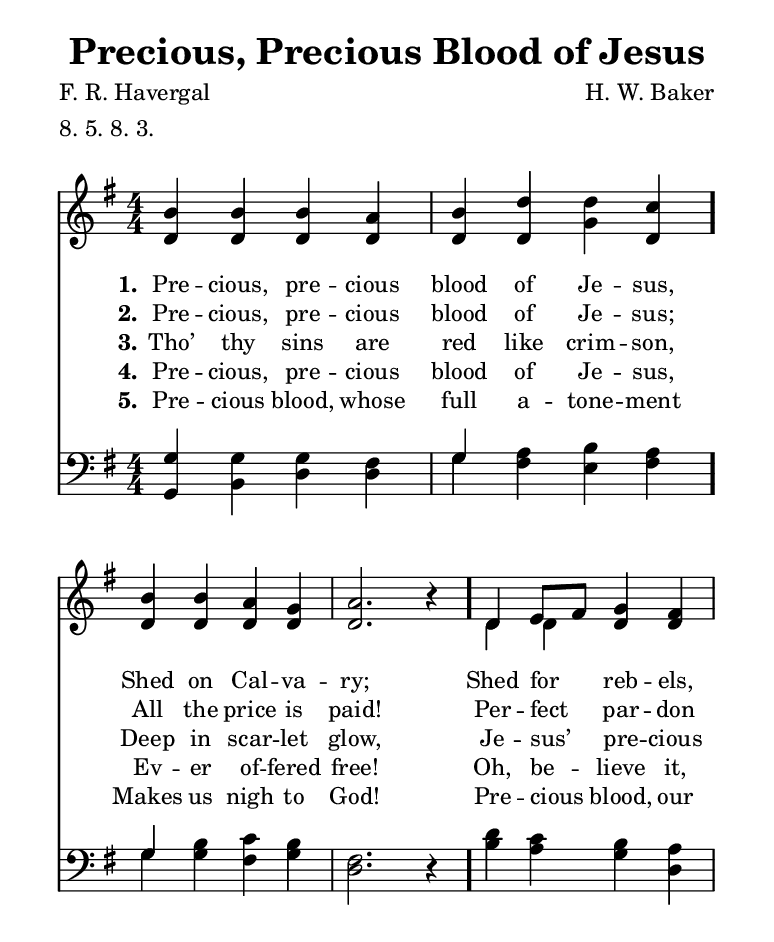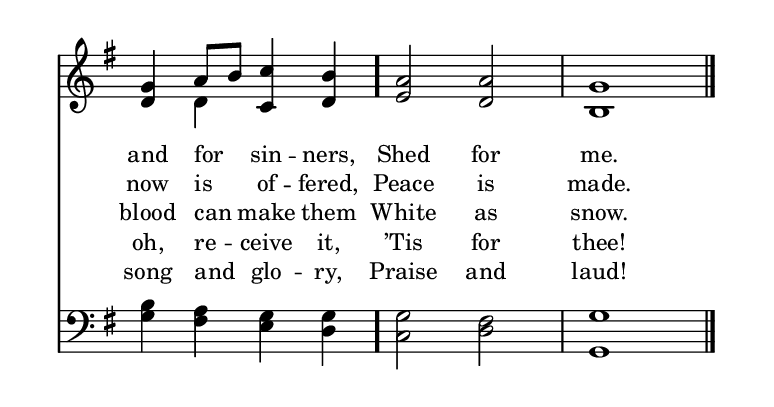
\include "common/global.ily"
\paper {
  \include "common/paper.ily"
  ragged-bottom = ##t
  ragged-last-bottom = ##t
  systems-per-page = #(cond (is-eogsized 2) (#t #f))
}

\header{
  %gospel
  hymnnumber = "31"
  title = "Precious, Precious Blood of Jesus"
  tunename = "Stephanos"
  meter = "8. 5. 8. 3."
  poet = "F. R. Havergal"
  composer = "H. W. Baker"
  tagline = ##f
}

% for fermata in MIDI
ta = { \tempo 4=90 }
tb = { \tempo 4=45 }

patternAA = { c4 }
patternAB = { c4 c8[ c8] c4 c4 }

patternBA = { c4 c4 c4 c4 | c2. c4 }

patternCA = { c2 c2 | c1 }

global = {
  \include "common/overrides.ily"
  \override Staff.TimeSignature.style = #'numbered
  \time 4/4
  \override Score.MetronomeMark.transparent = ##t % hide all fermata changes too
  \ta
  \key g \major
  \autoBeamOff
}

notesSoprano = {
\global
\relative c'' {

  \changePitch \patternAA { b b b a        | b d d c   }
  \changePitch \patternBA { b b a g        | a r       }
  \changePitch \patternAB { d, e fis g fis | g a b c b }
  \changePitch \patternCA { a a            | g         }

  \bar "|."

}
}

notesAlto = {
\global
\relative e' {

  \changePitch \patternAA { d d d d | d d g d }
  \changePitch \patternBA { d d d d | d r     }
  \changePitch \patternAA { d d d d | d d c d }
  \changePitch \patternCA { e d     | b       }

}
}

notesTenor = {
\global
\relative a {

  \changePitch \patternAA { g g g fis | g a b a }
  \changePitch \patternBA { g b c b   | fis r   }
  \changePitch \patternAA { d' c b a  | b a g g }
  \changePitch \patternCA { g fis     | g       }

}
}

notesBass = {
\global
\relative f, {

  \changePitch \patternAA { g b d d   | g fis e fis }
  \changePitch \patternBA { g g fis g | d r         }
  \changePitch \patternAA { b' a g d  | g fis e d   }
  \changePitch \patternCA { c d       | g,          }

}
}

wordsA = \lyricmode {
\set stanza = "1."

Pre -- cious, pre -- cious blood of Je -- sus, \bar "."
Shed on Cal -- va -- ry; \bar "." \eogbreak
Shed for reb -- els, and for sin -- ners, \bar "."
Shed for me. \bar "." \eogbreak

}

wordsB = \lyricmode {
\set stanza = "2."

Pre -- cious, pre -- cious blood of Je -- sus;
All the price is paid!
Per -- fect par -- don now is of -- fered,
Peace is made.

}

wordsC = \lyricmode {
\set stanza = "3."

Tho’ thy sins are red like crim -- son,
Deep in scar -- let glow,
Je -- sus’ pre -- cious blood can make them
White as snow.

}

wordsD = \lyricmode {
\set stanza = "4."

Pre -- cious, pre -- cious blood of Je -- sus,
Ev -- er of -- fered free!
Oh, be -- lieve it, oh, re -- ceive it,
’Tis for thee!

}

wordsE = \lyricmode {
\set stanza = "5."

Pre -- cious blood, whose full a -- tone -- ment
Makes us nigh to God!
Pre -- cious blood, our song and glo -- ry,
Praise and laud!

}

\score {
  \context ChoirStaff <<
    \context Staff = upper <<
      \set Staff.autoBeaming = ##f
      \set ChoirStaff.systemStartDelimiter = #'SystemStartBar
      \set ChoirStaff.printPartCombineTexts = ##f
      \partcombine #'(2 . 9) \notesSoprano \notesAlto
      \context NullVoice = sopranos { \voiceOne << \notesSoprano >> }
      \context NullVoice = altos { \voiceTwo << \notesAlto >> }
      \context Lyrics = one   \lyricsto sopranos \wordsA
      \context Lyrics = two   \lyricsto sopranos \wordsB
      \context Lyrics = three \lyricsto sopranos \wordsC
      \context Lyrics = four  \lyricsto sopranos \wordsD
      \context Lyrics = five  \lyricsto sopranos \wordsE
    >>
    \context Staff = men <<
      \set Staff.autoBeaming = ##f
      \clef bass
      \set ChoirStaff.printPartCombineTexts = ##f
      \partcombine #'(2 . 9) \notesTenor \notesBass
      \context NullVoice = tenors { \voiceOne << \notesTenor >> }
      \context NullVoice = basses { \voiceTwo << \notesBass >> }
    >>
  >>
  \layout {
    \include "common/layout.ily"
  }
  \midi{
    \include "common/midi.ily"
  }
}

\version "2.19.49"  % necessary for upgrading to future LilyPond versions.

% vi:set et ts=2 sw=2 ai nocindent syntax=lilypond:
